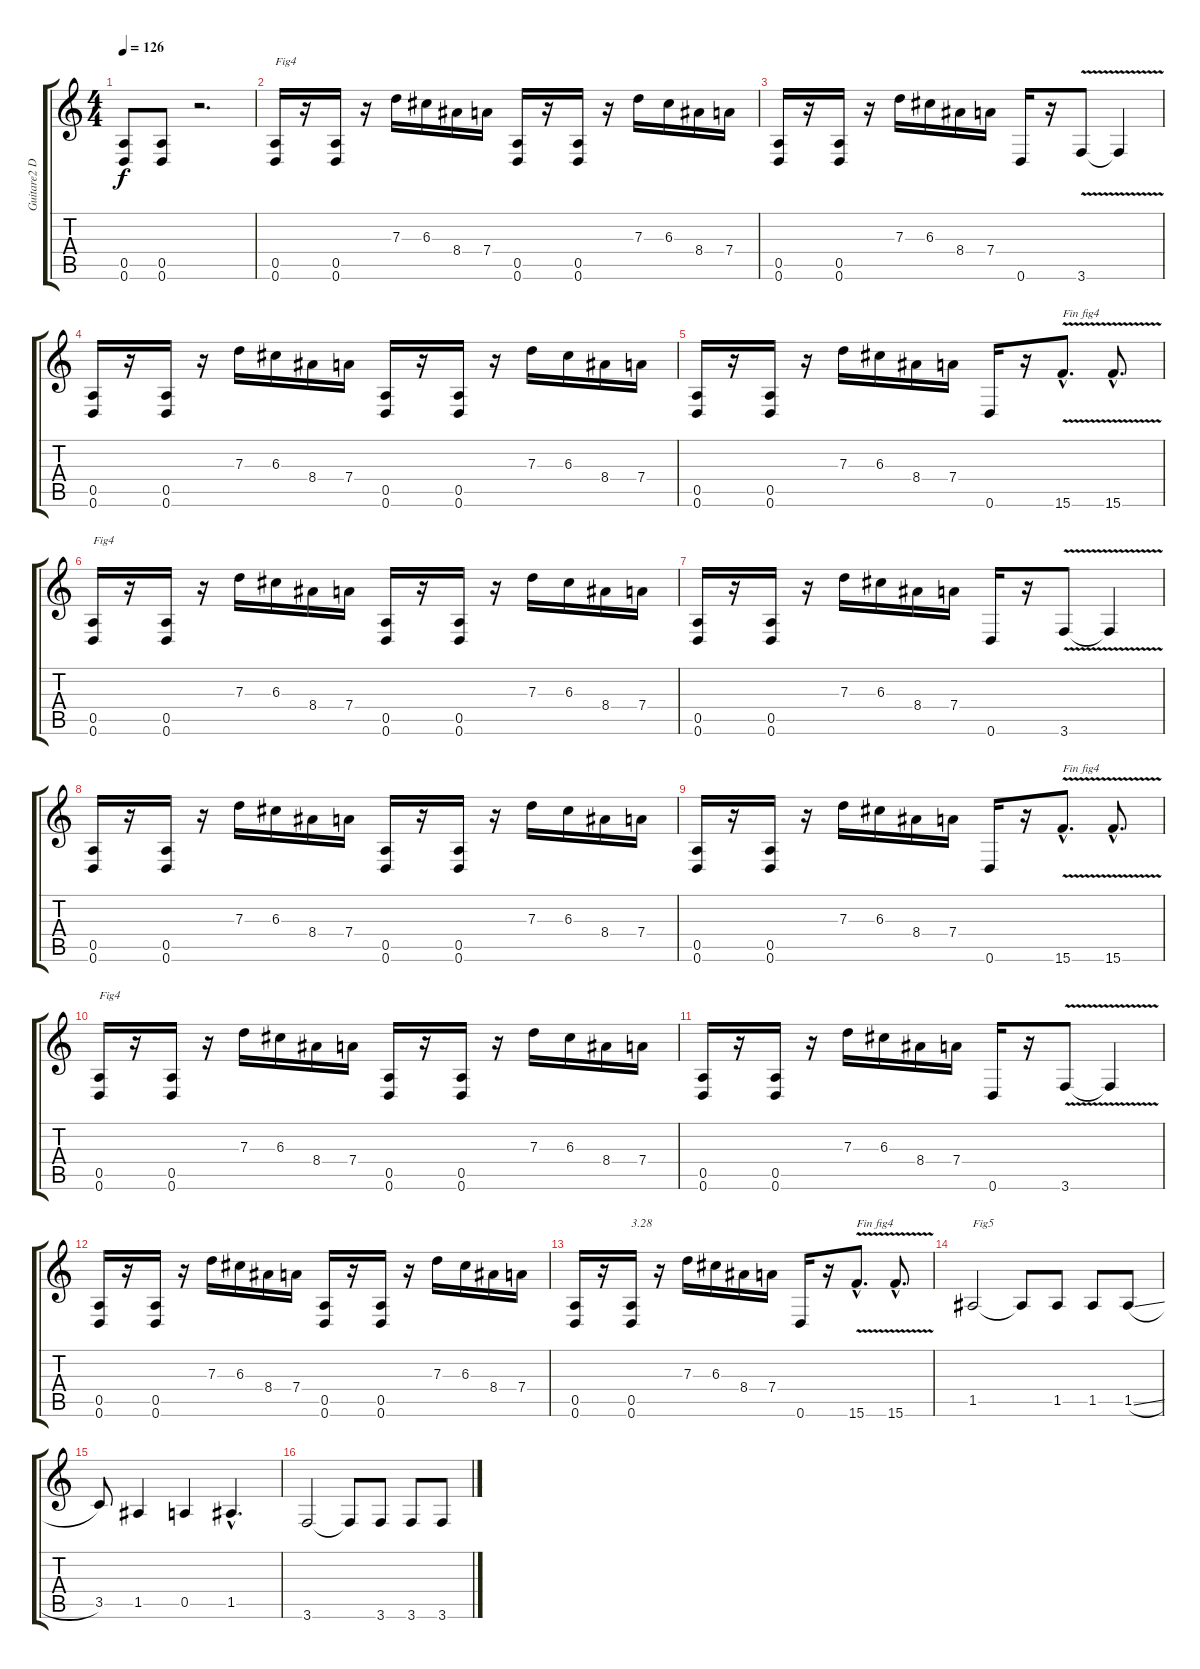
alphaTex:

\track ("Guitare2 Dr-D" "Guitare2 D") {instrument overdrivenguitar}
\staff {score tabs}
\tuning (E4 B3 G3 D3 A2 D2) {hide}
\ts (4 4)
\tempo 126
\clef g2
\ks c
(0.5 0.6).8{dy f} (0.5 0.6).8 r.2{d} |
(0.5 0.6).16{txt "Fig4"} r.16 (0.5 0.6).16 r.16 7.3.16 6.3.16 8.4.16 7.4.16 (0.5 0.6).16 r.16 (0.5 0.6).16 r.16 7.3.16 6.3.16 8.4.16 7.4.16 |
(0.5 0.6).16 r.16 (0.5 0.6).16 r.16 7.3.16 6.3.16 8.4.16 7.4.16 0.6.16 r.16 3.6{v}.8 3.6{t}.4 |
(0.5 0.6).16 r.16 (0.5 0.6).16 r.16 7.3.16 6.3.16 8.4.16 7.4.16 (0.5 0.6).16 r.16 (0.5 0.6).16 r.16 7.3.16 6.3.16 8.4.16 7.4.16 |
(0.5 0.6).16 r.16 (0.5 0.6).16 r.16 7.3.16 6.3.16 8.4.16 7.4.16 0.6.16 r.16 15.6{v hac}.8{d txt "Fin fig4"} 15.6{v hac}.8{d} |
(0.5 0.6).16{txt "Fig4"} r.16 (0.5 0.6).16 r.16 7.3.16 6.3.16 8.4.16 7.4.16 (0.5 0.6).16 r.16 (0.5 0.6).16 r.16 7.3.16 6.3.16 8.4.16 7.4.16 |
(0.5 0.6).16 r.16 (0.5 0.6).16 r.16 7.3.16 6.3.16 8.4.16 7.4.16 0.6.16 r.16 3.6{v}.8 3.6{t}.4 |
(0.5 0.6).16 r.16 (0.5 0.6).16 r.16 7.3.16 6.3.16 8.4.16 7.4.16 (0.5 0.6).16 r.16 (0.5 0.6).16 r.16 7.3.16 6.3.16 8.4.16 7.4.16 |
(0.5 0.6).16 r.16 (0.5 0.6).16 r.16 7.3.16 6.3.16 8.4.16 7.4.16 0.6.16 r.16 15.6{v hac}.8{d txt "Fin fig4"} 15.6{v hac}.8{d} |
(0.5 0.6).16{txt "Fig4"} r.16 (0.5 0.6).16 r.16 7.3.16 6.3.16 8.4.16 7.4.16 (0.5 0.6).16 r.16 (0.5 0.6).16 r.16 7.3.16 6.3.16 8.4.16 7.4.16 |
(0.5 0.6).16 r.16 (0.5 0.6).16 r.16 7.3.16 6.3.16 8.4.16 7.4.16 0.6.16 r.16 3.6{v}.8 3.6{t}.4 |
(0.5 0.6).16 r.16 (0.5 0.6).16 r.16 7.3.16 6.3.16 8.4.16 7.4.16 (0.5 0.6).16 r.16 (0.5 0.6).16 r.16 7.3.16 6.3.16 8.4.16 7.4.16 |
(0.5 0.6).16 r.16 (0.5 0.6).16{txt "3.28"} r.16 7.3.16 6.3.16 8.4.16 7.4.16 0.6.16 r.16 15.6{v hac}.8{d txt "Fin fig4"} 15.6{v hac}.8{d} |
1.5.2{txt "Fig5"} 1.5{t}.8 1.5.8 1.5.8 1.5{sl}.8 |
3.5.8 1.5.4 0.5.4 1.5{hac}.4{d} |
3.6.2 3.6{t}.8 3.6.8 3.6.8 3.6{sl}.8
